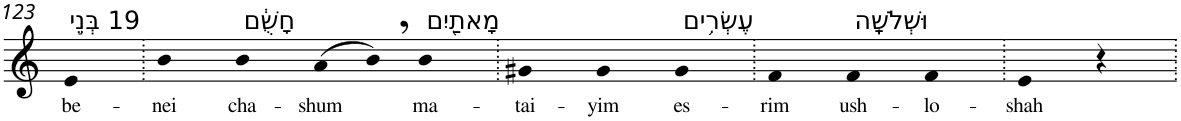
**kern	**text
*part1	*part1
*staff1	*staff1
*I"Piano	*
*I'Pno	*
!!LO:PB:g=z
*clefG2	*
*k[]	*
=123	=123
!LO:TX:a:t=19 בְּנֵ֣י	!
!	!LO:LY:b
4e	be-
=124.	=124.
!	!LO:LY:b
4b	-nei
!LO:TX:a:t=חָשֻׁ֔ם	!
!	!LO:LY:b
4b	cha-
!	!LO:LY:b
(>8a	-shum
8b,)	.
!LO:TX:a:t=מָאתַ֖יִם	!
!	!LO:LY:b
4b	ma-
=125.	=125.
!	!LO:LY:b
4g#X	-tai-
!	!LO:LY:b
4g#	-yim
!LO:TX:a:t=עֶשְׂרִ֥ים	!
!	!LO:LY:b
4g#	es-
=126.	=126.
!	!LO:LY:b
4f	-rim
!LO:TX:a:t=וּשְׁלֹשָֽׁה	!
!	!LO:LY:b
4f	ush-
!	!LO:LY:b
4f	-lo-
=127.	=127.
!	!LO:LY:b
4e	-shah
4r	.
=.	=.
*-	*-
